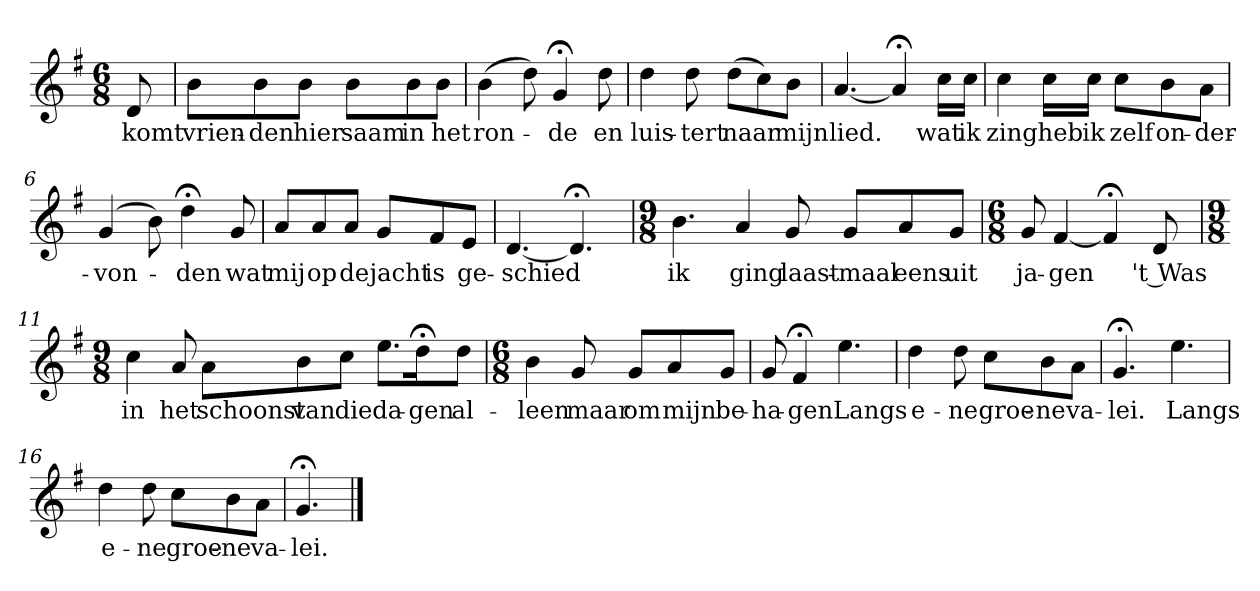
**kern	**text
*part1	*part1
*staff1	*staff1
*k[f#]	*
*G:	*
*M6/8	*
*MM120	*
=	=
8d	komt
=1	=1
8bL	vrien-
8b	-den
8bJ	hier
8bL	saam
8b	in
8bJ	het
=2	=2
(4b	ron-
8dd)	.
4g;<	-de
8dd	en
=3	=3
4dd	luis-
8dd	-tert
(8ddL	naar
8cc)	.
8bJ	mijn
=4	=4
[4.a	lied.
4a;<]	.
16ccLL	wat
16ccJJ	ik
=5	=5
4cc	zing
16ccLL	heb
16ccJJ	ik
8ccL	zelf
8b	on-
8aJ	-der-
=6	=6
(4g	-von-
8b)	.
4dd;<	-den
8g	wat
=7	=7
8aL	mij
8a	op
8aJ	de
8gL	jacht
8f#	is
8eJ	ge-
=8	=8
[4.d	-schied
4.d;<]	.
=9	=9
*M9/8	*
4.b	ik
4a	ging
8g	laast-
8gL	-maal
8a	eens
8gJ	uit
=10	=10
*M6/8	*
8g	ja-
[4f#	-gen
4f#;<]	.
8d	't Was
=11	=11
*M9/8	*
4cc	in
8a	het
8aL	schoonst
8b	van
8ccJ	die
8.eeL	da-
16dd;<K	-gen
8ddJ	al-
=12	=12
*M6/8	*
4b	-leen
8g	maar
8gL	om
8a	mijn
8gJ	be-
=13	=13
8g	-ha-
4f#;<	-gen
4.ee	Langs
=14	=14
4dd	e-
8dd	-ne
8ccL	groe-
8b	-ne
8aJ	va-
=15	=15
4.g;<	-lei.
4.ee	Langs
=16	=16
4dd	e-
8dd	-ne
8ccL	groe-
8b	-ne
8aJ	va-
=17	=17
4.g;<	-lei.
==	==
*-	*-
